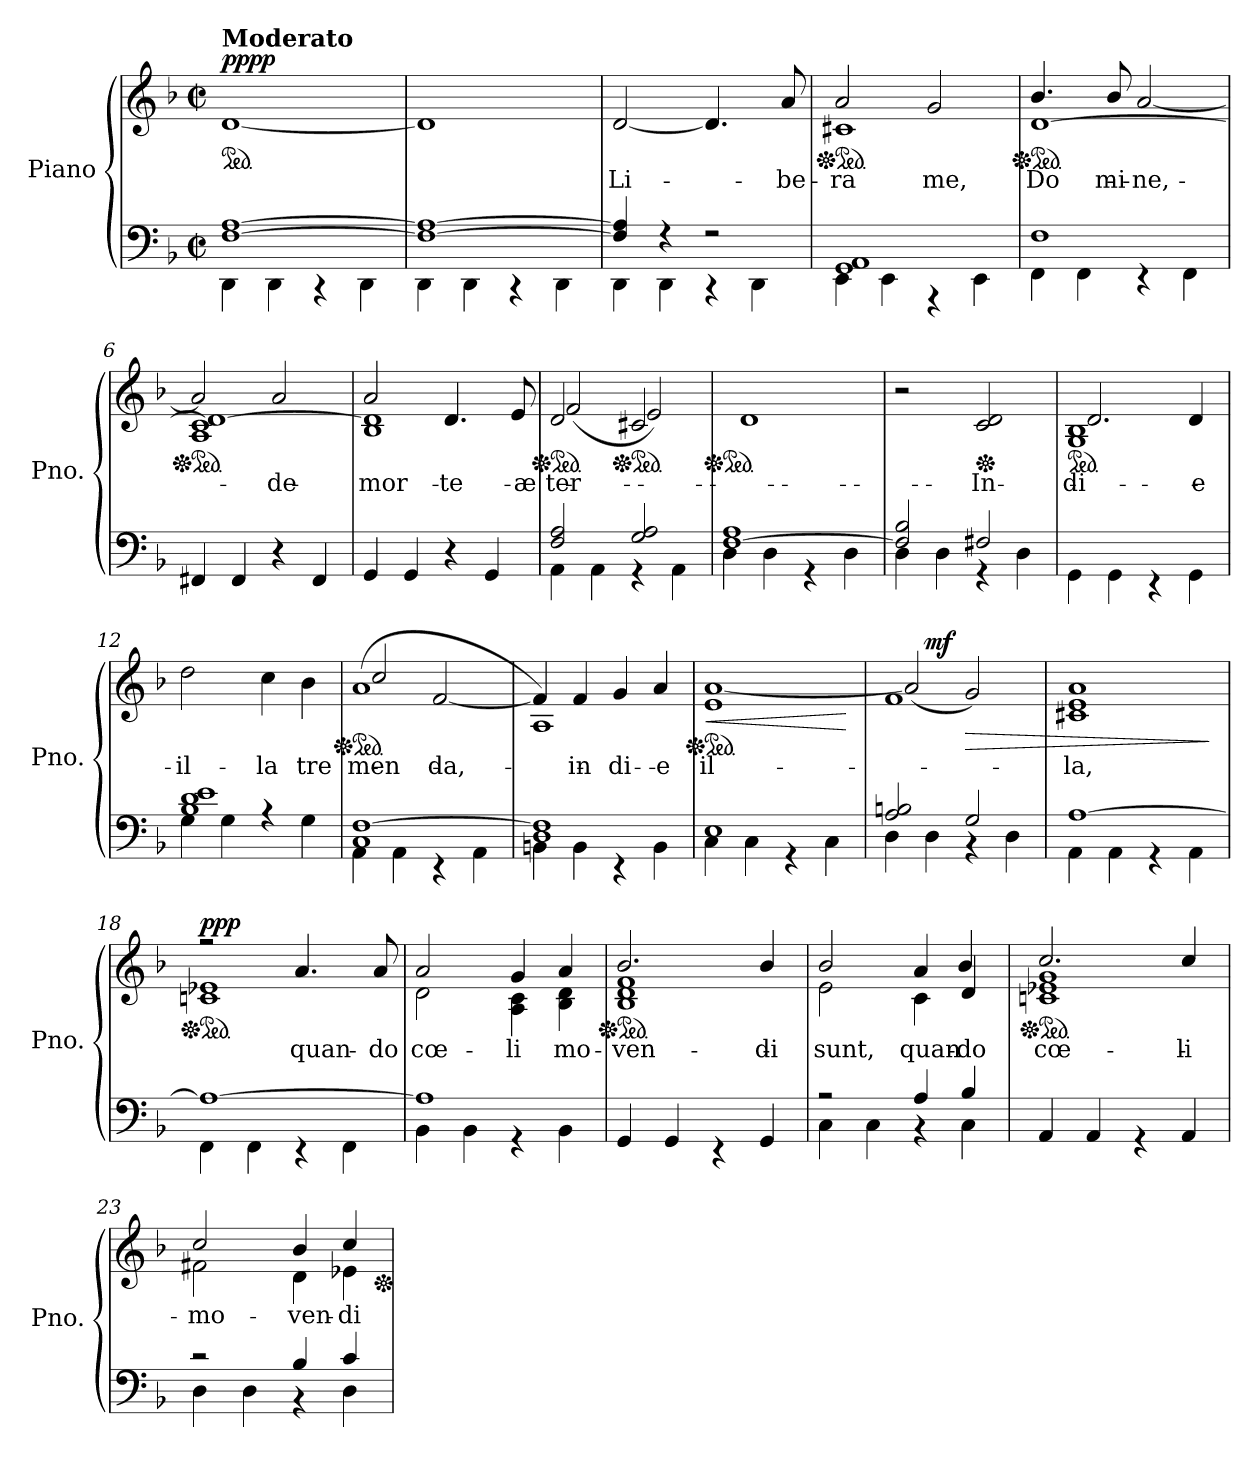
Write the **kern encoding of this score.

**kern	**kern	**text	**dynam
*part1	*part1	*part1	*part1
*staff2	*staff1	*staff1	*staff1/2
*I"Piano	*	*	*
*I'Pno.	*	*	*
*clefF4	*clefG2	*	*
*k[b-]	*k[b-]	*	*
*M2/2	*M2/2	*	*
*met(c|)	*met(c|)	*	*
*MM120	*MM120	*	*
=1	=1	=1	=1
*^	*	*	*
*	*	*ped	*	*
!	!	!LO:TX:a:B:t=Moderato	!	!
!	!	!	!	!LO:DY:b=2
!	!	!	!	!LO:DY:n=1:b=2
!	!	!	!	!LO:DY:n=2:b=2
!	!	!	!	!LO:DY:n=3:b
[1F [1A	4DD\	[1d	.	p p p p
.	4DD\	.	.	.
.	4r	.	.	.
.	4DD\	.	.	.
=2	=2	=2	=2	=2
1F_ 1A_	4DD\	1d]	.	.
.	4DD\	.	.	.
.	4r	.	.	.
.	4DD\	.	.	.
=3	=3	=3	=3	=3
!	!	!	!LO:LY:b	!
4F/] 4A/]	4DD\	[2d/	Li-	.
4r	4DD\	.	.	.
2r	4r	4.d/]	.	.
.	4DD\	.	.	.
!	!	!	!LO:LY:b	!
.	.	8a/	-be-	.
=4	=4	=4	=4	=4
*	*	*Xped	*	*
*	*	*ped	*	*
!	!	!	!LO:LY:b	!
*	*	*^	*	*
1GG 1AA	4EE\	1c#X	2a/	-ra	.
.	4EE\	.	.	.	.
!	!	!	!	!LO:LY:b	!
.	4r	.	2g/	me,	.
.	4EE\	.	.	.	.
=5	=5	=5	=5	=5	=5
*	*	*Xped	*	*	*
*	*	*ped	*	*	*
!	!	!	!	!LO:LY:b	!
1F	4FF\	[1d	4.b-/	Do-	.
.	4FF\	.	.	.	.
!	!	!	!	!LO:LY:b	!
.	.	.	8b-/	-mi-	.
!	!	!	!	!LO:LY:b	!
.	4r	.	[2a/	-ne,	.
.	4FF\	.	.	.	.
*v	*v	*	*	*	*
=6	=6	=6	=6	=6
*	*Xped	*	*	*
*	*ped	*	*	*
4FF#X/	1A 1c 1d_	2a/]	.	.
4FF#/	.	.	.	.
!	!	!	!LO:LY:b	!
4r	.	2a/	de	.
4FF#/	.	.	.	.
=7	=7	=7	=7	=7
!	!	!	!LO:LY:b	!
4GG/	1B- 1d]	2a/	mor-	.
4GG/	.	.	.	.
!	!	!	!LO:LY:b	!
4r	.	4.d/	-te	.
4GG/	.	.	.	.
!	!	!	!LO:LY:b	!
.	.	8e/	æ-	.
!!LO:LB:g=z	!!
=8	=8	=8	=8	=8
*^	*	*	*	*
*	*	*Xped	*	*	*
*	*	*ped	*	*	*
!	!	!	!	!LO:LY:b	!
2F/ 2A/	4AA\	2d/	(>2f/	-ter-	.
.	4AA\	.	.	.	.
*	*	*Xped	*	*	*
*	*	*ped	*	*	*
2G/ 2A/	4r	2c#X/	2e/)	.	.
.	4AA\	.	.	.	.
=9	=9	=9	=9	=9	=9
*	*	*Xped	*	*	*
*	*	*ped	*	*	*
!	!	!	!	!LO:LY:b	!
[1F 1A	4D\	1dyy	1d	-na.	.
.	4D\	.	.	.	.
.	4r	.	.	.	.
.	4D\	.	.	.	.
*	*	*v	*v	*	*
=10	=10	=10	=10	=10
2F/] 2B-/	4D\	2r	.	.
.	4D\	.	.	.
*	*	*Xped	*	*
!	!	!	!LO:LY:b	!
2F#X/	4r	2c/ 2d/	In	.
.	4D\	.	.	.
=11	=11	=11	=11	=11
*	*	*ped	*	*
*	*	*^	*	*
!	!	!	!	!LO:LY:b	!
1ryy	4GG\	1G 1B-	2.d/	di-	.
.	4GG\	.	.	.	.
.	4r	.	.	.	.
!	!	!	!	!LO:LY:b	!
.	4GG\	.	4d/	-e	.
=12	=12	=12	=12	=12	=12
!	!	!	!	!LO:LY:b	!
1B- 1d 1e	4G\	2dd\	2.ryy	il-	.
.	4G\	.	.	.	.
!	!	!	!	!LO:LY:b	!
.	4rA	4cc\	.	-la	.
!	!	!	!	!LO:LY:b	!
.	4G\	4ryy	4b-\	tre-	.
=13	=13	=13	=13	=13	=13
*	*	*Xped	*	*	*
*	*	*ped	*	*	*
!	!	!	!	!LO:LY:b	!
1C [1F	4AA\	(<1a	2cc/	-men-	.
.	4AA\	.	.	.	.
!	!	!	!	!LO:LY:b	!
.	4r	.	[2f/	-da,	.
.	4AA\	.	.	.	.
=14	=14	=14	=14	=14	=14
1D 1F]	4BBn\	1A)	4f/]	.	.
!	!	!	!	!LO:LY:b	!
.	4BB\	.	4f/	in	.
!	!	!	!	!LO:LY:b	!
.	4r	.	4g/	di-	.
!	!	!	!	!LO:LY:b	!
.	4BB\	.	4a/	-e	.
=15	=15	=15	=15	=15	=15
*	*	*Xped	*	*	*
!	!	!	!	!	!LO:HP:b
*	*	*ped	*	*	*
!	!	!	!	!LO:LY:b	!
1E	4C\	1e	[1a	il-	<
.	4C\	.	.	.	.
.	4r	.	.	.	.
.	4C\	.	.	.	.
*v	*v	*	*	*	*
*	*v	*v	*	*
.	.	.	[
!!LO:LB:g=z
=16	=16	=16	=16
*^	*^	*	*
!	!	!	!	!	!LO:DY:b=2
!	!	!	!	!	!LO:DY:n=1:b=2
!	!	!	!	!	!LO:DY:n=2:b=2
!	!	!	!	!	!LO:DY:n=3:b
!	!	!	!	!	!LO:DY:n=4:b
2A/ 2Bn/	4D\	1f	(>2a/]	.	mf mf mf mf mf
!	!	!	!	!	!LO:DY:n=5:b=2
.	4D\	.	.	.	mf
!	!	!	!	!	!LO:HP:b
2G/	4r	.	2g/)	.	>
.	4D\	.	.	.	.
=17	=17	=17	=17	=17	=17
!	!	!	!	!LO:LY:b	!
[1A	4AA\	1c#X 1e	1a	-la,	.
.	4AA\	.	.	.	.
.	4r	.	.	.	.
.	4AA\	.	.	.	.
*v	*v	*	*	*	*
*	*v	*v	*	*
.	.	.	]
=18	=18	=18	=18
*^	*	*	*
*	*	*Xped	*	*
*	*	*ped	*	*
*	*	*^	*	*
!	!	!	!	!	!LO:DY:b=2
!	!	!	!	!	!LO:DY:n=1:b=2
!	!	!	!	!	!LO:DY:n=2:b
1A_	4FF\	1cn 1e-X	2rff	.	p p p
.	4FF\	.	.	.	.
!	!	!	!	!LO:LY:b	!
.	4r	.	4.a/	quan-	.
.	4FF\	.	.	.	.
!	!	!	!	!LO:LY:b	!
.	.	.	8a/	-do	.
=19	=19	=19	=19	=19	=19
!	!	!	!	!LO:LY:b	!
1A]	4BB-\	2d\	2a/	cœ-	.
.	4BB-\	.	.	.	.
!	!	!	!	!LO:LY:b	!
.	4r	4A\ 4c\	4g/	-li	.
!	!	!	!	!LO:LY:b	!
.	4BB-\	4B-\ 4d\	4a/	mo-	.
=20	=20	=20	=20	=20	=20
*	*	*Xped	*	*	*
*	*	*ped	*	*	*
!	!	!	!	!LO:LY:b	!
1ryy	4GG/	1B- 1d 1f	2.b-/	-ven-	.
.	4GG/	.	.	.	.
.	4r	.	.	.	.
!	!	!	!	!LO:LY:b	!
.	4GG/	.	4b-/	-di	.
=21	=21	=21	=21	=21	=21
!	!	!	!	!LO:LY:b	!
2r	4C\	2e\	2b-/	sunt,	.
.	4C\	.	.	.	.
!	!	!	!	!LO:LY:b	!
4A/	4r	4c\	4a/	quan-	.
!	!	!	!	!LO:LY:b	!
4B-/	4C\	4d/	4b-/	-do	.
=22	=22	=22	=22	=22	=22
*	*	*Xped	*	*	*
*	*	*ped	*	*	*
!	!	!	!	!LO:LY:b	!
1ryy	4AA/	1cn 1e-X 1g	2.cc/	cœ-	.
.	4AA/	.	.	.	.
.	4r	.	.	.	.
!	!	!	!	!LO:LY:b	!
.	4AA/	.	4cc/	-li	.
!!LO:LB:g=z	!!
=23	=23	=23	=23	=23	=23
!	!	!	!	!LO:LY:b	!
2r	4D\	2f#X\	2cc/	mo-	.
.	4D\	.	.	.	.
!	!	!	!	!LO:LY:b	!
4B-/	4r	4d\	4b-/	-ven-	.
!	!	!	!	!LO:LY:b	!
4c/	4D\	4e-X\	4cc/	-di	.
*	*	*Xped	*	*	*
*v	*v	*	*	*	*
*	*v	*v	*	*
=	=	=	=
*-	*-	*-	*-
